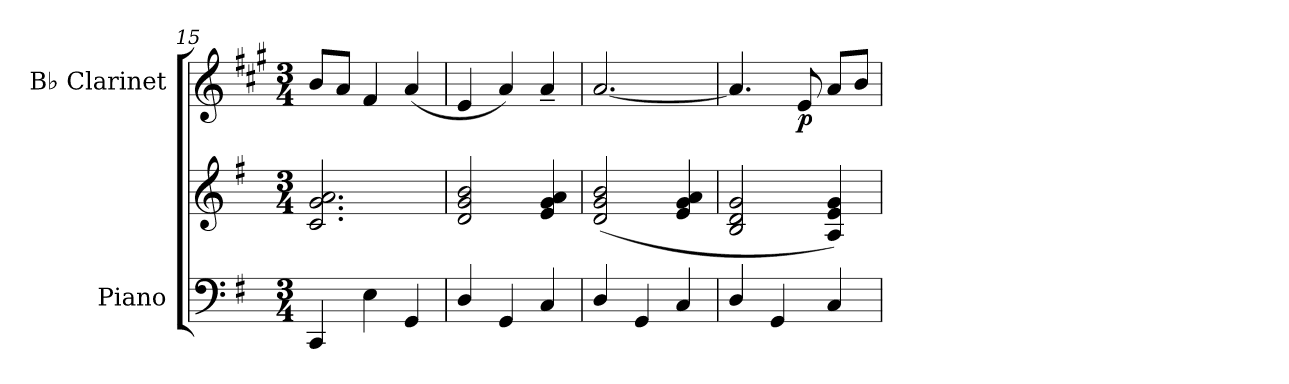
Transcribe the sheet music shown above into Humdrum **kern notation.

**kern	**kern	**kern	**dynam
*part2	*part2	*part1	*part1
*staff3	*staff2	*staff1	*staff1
*I"Piano	*	*I"B♭ Clarinet	*
*I'Pno.	*	*I'B♭ Cl.	*
*clefF4	*clefG2	*clefG2	*
*	*	*ITrd1c2	*
*k[f#]	*k[f#]	*k[f#]	*
*M3/4	*M3/4	*M3/4	*
=15	=15	=15	=15
4CC/	2.c/ 2.g/ 2.a/	8a/L	.
.	.	8g/J	.
4E\	.	4e/	.
4GG/	.	(<4g/	.
=16	=16	=16	=16
4D/	2d/ 2g/ 2b/	4d/	.
4GG/	.	4g/)	.
4C/	4e/ 4g/ 4a/	4g~/	.
!!LO:LB:g=z
=17	=17	=17	=17
4D/	(>2d/ 2g/ 2b/	[2.g/	.
4GG/	.	.	.
4C/	4e/ 4g/ 4a/	.	.
=18	=18	=18	=18
4D/	2B/ 2d/ 2g/	4.g/]	.
4GG/	.	.	.
!	!	!	!LO:DY:b
.	.	8d/	p
4C/	4A/ 4e/ 4g/)	8g/L	.
.	.	8a/J	.
=	=	=	=
*-	*-	*-	*-
